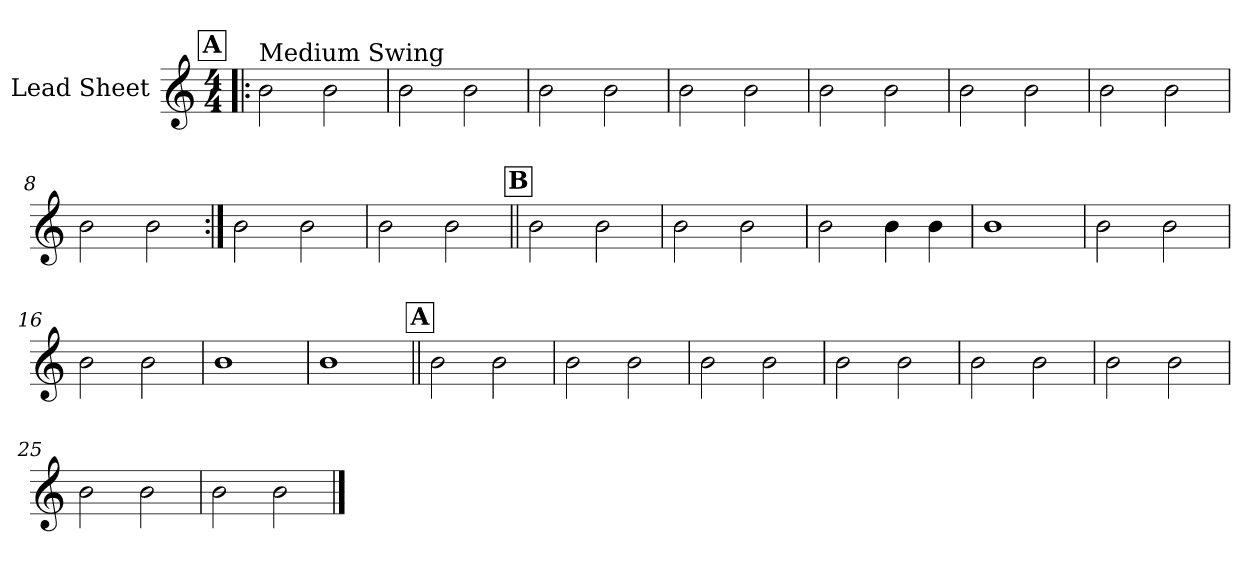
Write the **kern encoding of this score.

**kern
*part1
*staff1
*I"Lead Sheet
*clefG2
*k[]
*M4/4
!!LO:REH:place=s1:a:fs=14:t=A
=1!|:
!LO:TX:a:t=Medium Swing
2b\
2b\
=2
2b\
2b\
=3
2b\
2b\
=4
2b\
2b\
!!LO:LB:g=z
=5
2b\
2b\
=6
2b\
2b\
=7
2b\
2b\
=8
2b\
2b\
!!LO:LB:g=z
=9:|!
2b\
2b\
=10
2b\
2b\
!!LO:LB:g=z
!!LO:REH:place=s1:a:fs=14:t=B
=11||
2b\
2b\
=12
2b\
2b\
=13
2b\
4b\
4b\
=14
1b
!!LO:LB:g=z
=15
2b\
2b\
=16
2b\
2b\
=17
1b
=18
1b
!!LO:LB:g=z
!!LO:REH:place=s1:a:fs=14:t=A
=19||
2b\
2b\
=20
2b\
2b\
=21
2b\
2b\
=22
2b\
2b\
!!LO:LB:g=z
=23
2b\
2b\
=24
2b\
2b\
=25
2b\
2b\
=26
2b\
2b\
==
*-
